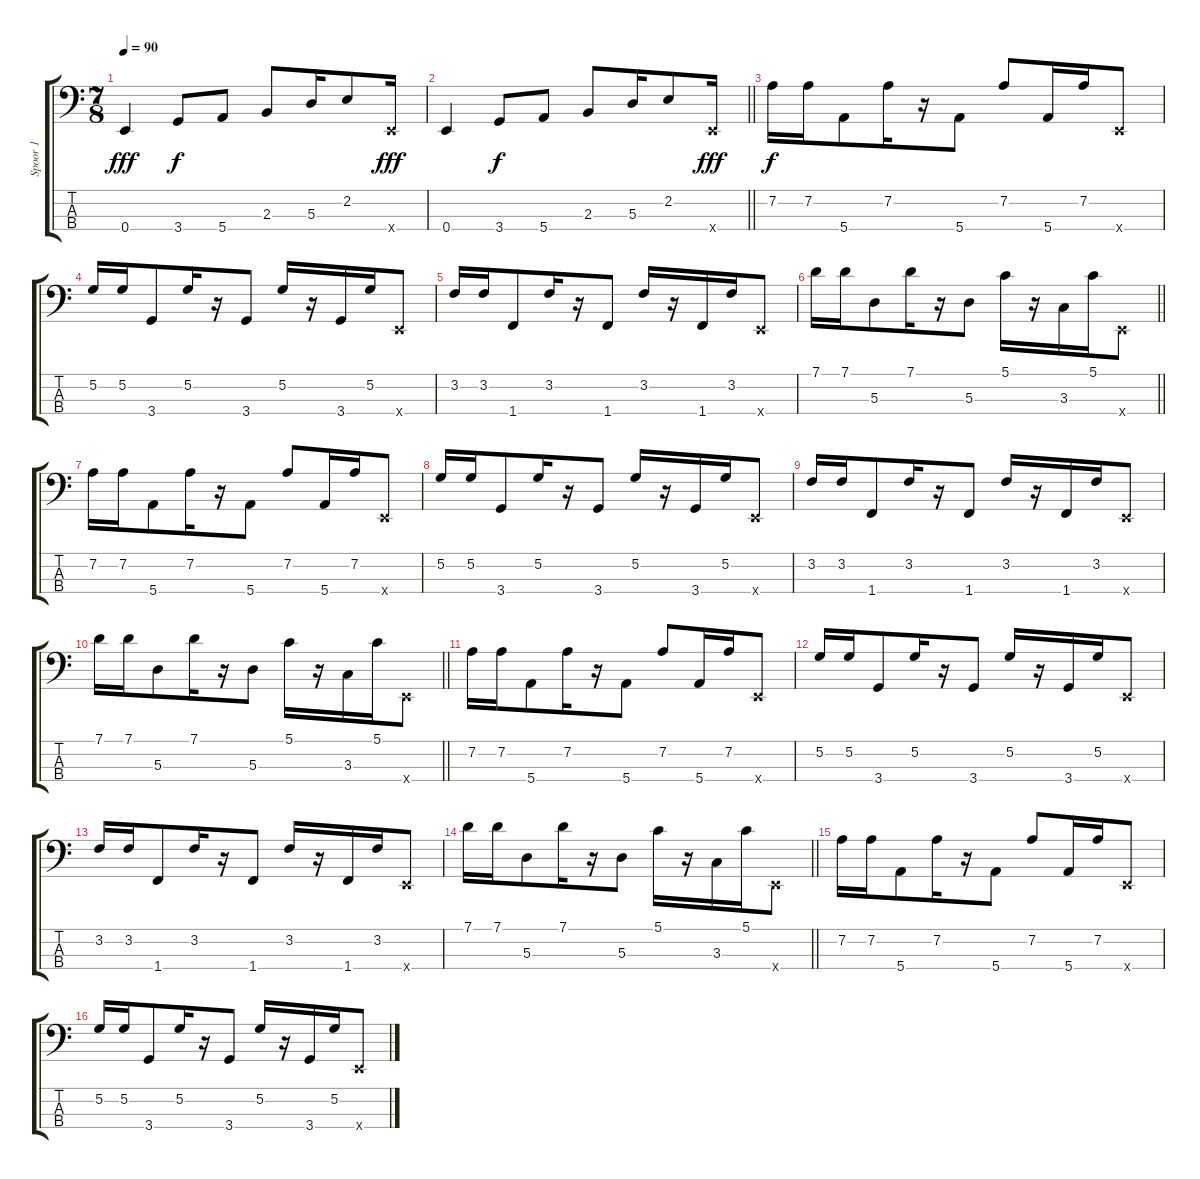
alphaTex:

\track ("Spoor 1" "Spoor 1") {instrument electricbassfinger}
\staff {score tabs}
\tuning (G2 D2 A1 E1) {hide}
\ts (7 8)
\tempo 90
\clef f4
\ks c
0.4.4{dy fff} 3.4.8{dy f} 5.4.8 2.3.8 5.3.16 2.2.8 0.4{x}.16{dy fff} |
\barLineRight lightlight
0.4.4 3.4.8{dy f} 5.4.8 2.3.8 5.3.16 2.2.8 0.4{x}.16{dy fff} |
7.2.16{dy f} 7.2.16 5.4.8 7.2.16 r.16 5.4.8 7.2.8 5.4.16 7.2.16 0.4{x}.8 |
5.2.16 5.2.16 3.4.8 5.2.16 r.16 3.4.8 5.2.16 r.16 3.4.16 5.2.16 0.4{x}.8 |
3.2.16 3.2.16 1.4.8 3.2.16 r.16 1.4.8 3.2.16 r.16 1.4.16 3.2.16 0.4{x}.8 |
\barLineRight lightlight
7.1.16 7.1.16 5.3.8 7.1.16 r.16 5.3.8 5.1.16 r.16 3.3.16 5.1.16 0.4{x}.8 |
7.2.16 7.2.16 5.4.8 7.2.16 r.16 5.4.8 7.2.8 5.4.16 7.2.16 0.4{x}.8 |
5.2.16 5.2.16 3.4.8 5.2.16 r.16 3.4.8 5.2.16 r.16 3.4.16 5.2.16 0.4{x}.8 |
3.2.16 3.2.16 1.4.8 3.2.16 r.16 1.4.8 3.2.16 r.16 1.4.16 3.2.16 0.4{x}.8 |
\barLineRight lightlight
7.1.16 7.1.16 5.3.8 7.1.16 r.16 5.3.8 5.1.16 r.16 3.3.16 5.1.16 0.4{x}.8 |
7.2.16 7.2.16 5.4.8 7.2.16 r.16 5.4.8 7.2.8 5.4.16 7.2.16 0.4{x}.8 |
5.2.16 5.2.16 3.4.8 5.2.16 r.16 3.4.8 5.2.16 r.16 3.4.16 5.2.16 0.4{x}.8 |
3.2.16 3.2.16 1.4.8 3.2.16 r.16 1.4.8 3.2.16 r.16 1.4.16 3.2.16 0.4{x}.8 |
\barLineRight lightlight
7.1.16 7.1.16 5.3.8 7.1.16 r.16 5.3.8 5.1.16 r.16 3.3.16 5.1.16 0.4{x}.8 |
7.2.16 7.2.16 5.4.8 7.2.16 r.16 5.4.8 7.2.8 5.4.16 7.2.16 0.4{x}.8 |
5.2.16 5.2.16 3.4.8 5.2.16 r.16 3.4.8 5.2.16 r.16 3.4.16 5.2.16 0.4{x}.8
